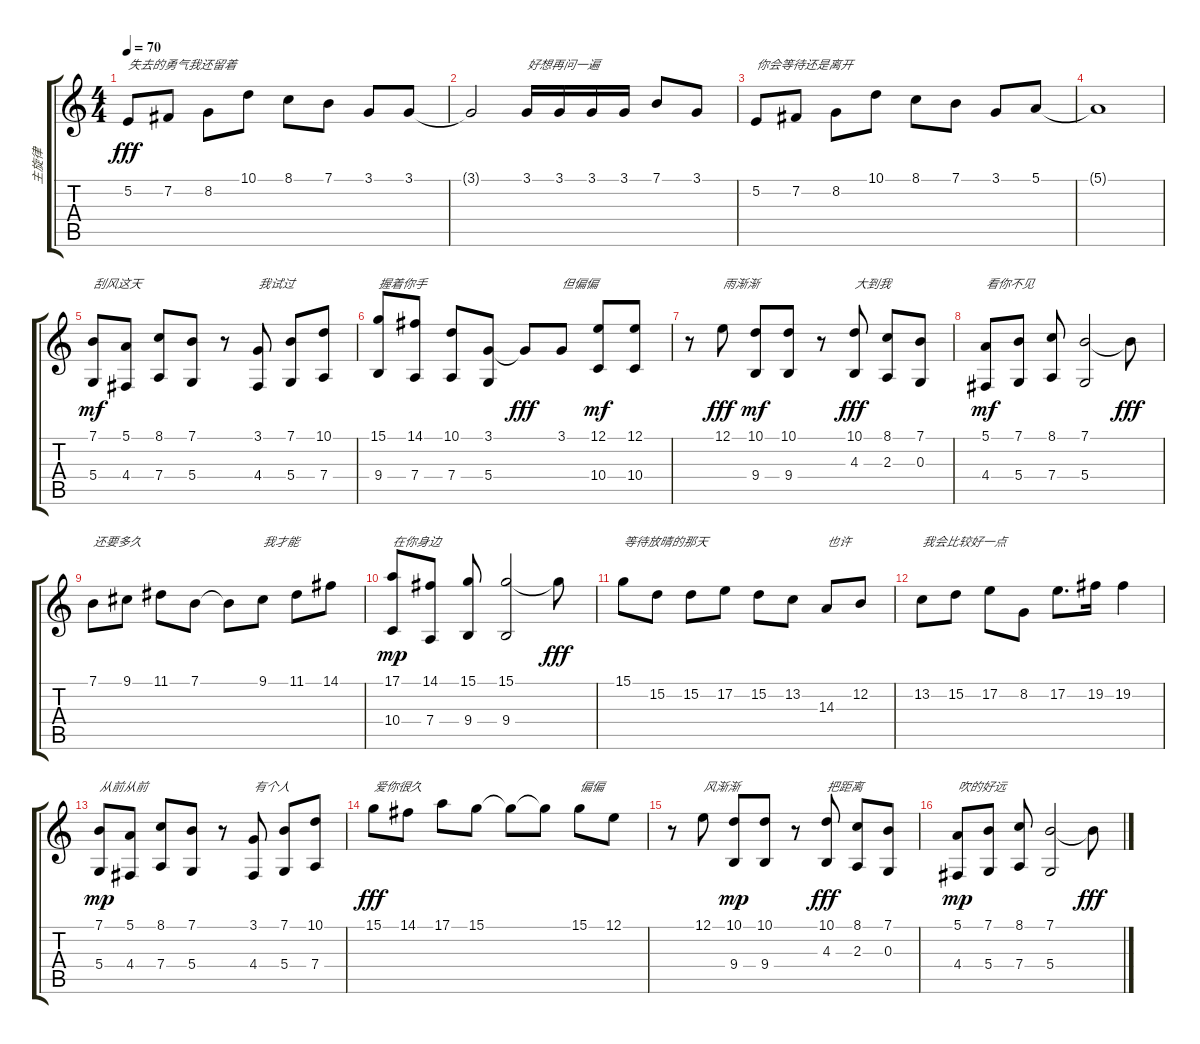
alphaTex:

\track ("主旋律" "主旋律") {instrument sopranosax}
\staff {score tabs}
\tuning (E4 B3 G3 D3 A2 E2) {hide}
\ts (4 4)
\tempo 70
\clef g2
\ks c
5.2.8{txt "失去的勇气我还留着" dy fff} 7.2.8 8.2.8 10.1.8 8.1.8 7.1.8 3.1.8 3.1.8 |
3.1{t}.2 3.1.16{txt "好想再问一遍"} 3.1.16 3.1.16 3.1.16 7.1.8 3.1.8 |
5.2.8{txt "你会等待还是离开"} 7.2.8 8.2.8 10.1.8 8.1.8 7.1.8 3.1.8 5.1.8 |
5.1{t}.1 |
(7.1 5.4).8{txt "刮风这天" dy mf} (5.1 4.4).8 (8.1 7.4).8 (7.1 5.4).8 r.8 (3.1 4.4).8{txt "我试过"} (7.1 5.4).8 (10.1 7.4).8 |
(15.1 9.4).8{txt "握着你手"} (14.1 7.4).8 (10.1 7.4).8 (3.1 5.4).8 3.1{t}.8{dy fff} 3.1.8{txt "但偏偏"} (12.1 10.4).8{dy mf} (12.1 10.4).8 |
r.8 12.1.8{txt "雨渐渐" dy fff} (10.1 9.4).8{dy mf} (10.1 9.4).8 r.8 (10.1 4.3).8{txt "大到我" dy fff} (8.1 2.3).8 (7.1 0.3).8 |
(5.1 4.4).8{txt "看你不见" dy mf} (7.1 5.4).8 (8.1 7.4).8 (7.1 5.4).2 7.1{t}.8{dy fff} |
7.1.8{txt "还要多久"} 9.1.8 11.1.8 7.1.8 7.1{t}.8 9.1.8{txt "我才能"} 11.1.8 14.1.8 |
(17.1 10.4).8{txt "在你身边" dy mp} (14.1 7.4).8 (15.1 9.4).8 (15.1 9.4).2 15.1{t}.8{dy fff} |
15.1.8{txt "等待放晴的那天"} 15.2.8 15.2.8 17.2.8 15.2.8 13.2.8 14.3.8{txt "也许"} 12.2.8 |
13.2.8{txt "我会比较好一点"} 15.2.8 17.2.8 8.2.8 17.2.8{d} 19.2.16 19.2.4 |
(7.1 5.4).8{txt "从前从前" dy mp} (5.1 4.4).8 (8.1 7.4).8 (7.1 5.4).8 r.8 (3.1 4.4).8{txt "有个人"} (7.1 5.4).8 (10.1 7.4).8 |
15.1.8{txt "爱你很久" dy fff} 14.1.8 17.1.8 15.1.8 15.1{t}.8 15.1{t}.8 15.1.8{txt "偏偏"} 12.1.8 |
r.8 12.1.8{txt "风渐渐"} (10.1 9.4).8{dy mp} (10.1 9.4).8 r.8 (10.1 4.3).8{txt "把距离" dy fff} (8.1 2.3).8 (7.1 0.3).8 |
(5.1 4.4).8{txt "吹的好远" dy mp} (7.1 5.4).8 (8.1 7.4).8 (7.1 5.4).2 7.1{t}.8{dy fff}
